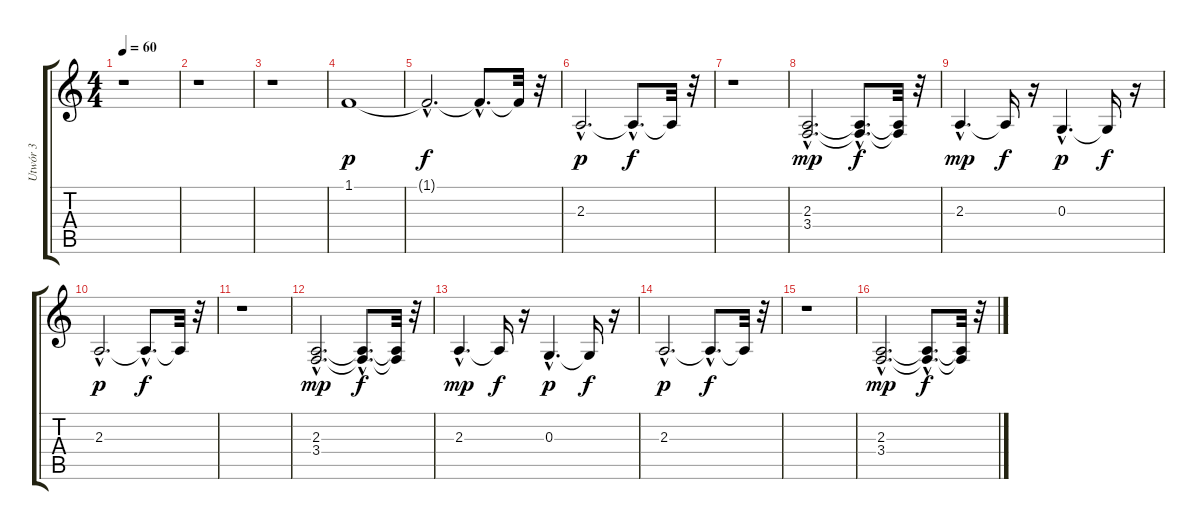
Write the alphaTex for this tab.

\track ("Utwór 3" "Utwór 3") {instrument stringensemble2}
\staff {score tabs}
\tuning (E4 B3 G3 D3 A2 E2) {hide}
\ts (4 4)
\tempo 60
\clef g2
\ks c
r.1{dy p instrument stringensemble2} |
r.1 |
r.1 |
1.1.1 |
1.1{hac t}.2{d dy f} 1.1{hac t}.8{d} 1.1{t}.32 r.32 |
2.3{hac}.2{d dy p} 2.3{hac t}.8{d dy f} 2.3{t}.32 r.32 |
r.1 |
(2.3{hac} 3.4{hac}).2{d dy mp} (2.3{hac t} 3.4{hac t}).8{d dy f} (2.3{t} 3.4{t}).32 r.32 |
2.3{hac}.4{d dy mp} 2.3{t}.16{dy f} r.16 0.3{hac}.4{d dy p} 0.3{t}.16{dy f} r.16 |
2.3{hac}.2{d dy p} 2.3{hac t}.8{d dy f} 2.3{t}.32 r.32 |
r.1 |
(2.3{hac} 3.4{hac}).2{d dy mp} (2.3{hac t} 3.4{hac t}).8{d dy f} (2.3{t} 3.4{t}).32 r.32 |
2.3{hac}.4{d dy mp} 2.3{t}.16{dy f} r.16 0.3{hac}.4{d dy p} 0.3{t}.16{dy f} r.16 |
2.3{hac}.2{d dy p} 2.3{hac t}.8{d dy f} 2.3{t}.32 r.32 |
r.1 |
(2.3{hac} 3.4{hac}).2{d dy mp} (2.3{hac t} 3.4{hac t}).8{d dy f} (2.3{t} 3.4{t}).32 r.32
